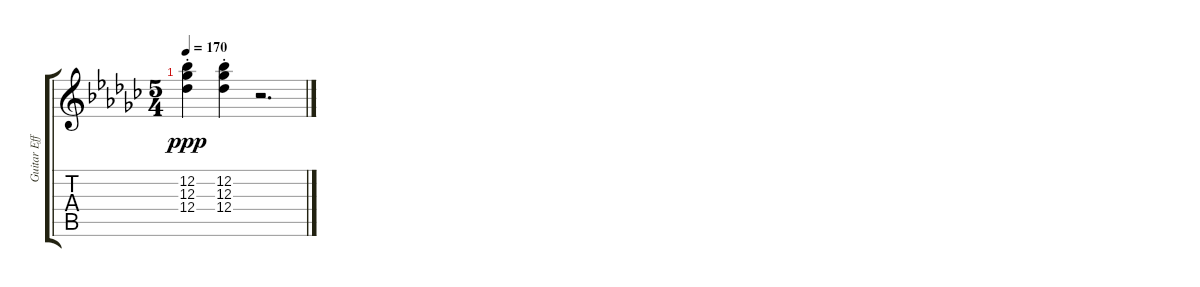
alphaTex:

\track ("Guitar Effect" "Guitar Eff") {instrument distortionguitar}
\staff {score tabs}
\tuning (Eb4 Bb3 Gb3 Db3 Ab2 Eb2) {hide}
\ts (5 4)
\tempo 170
\clef g2
\ks gb
(12.2{st} 12.3{st} 12.4{st}).4{dy ppp} (12.2{st} 12.3{st} 12.4{st}).4 r.2{d}
